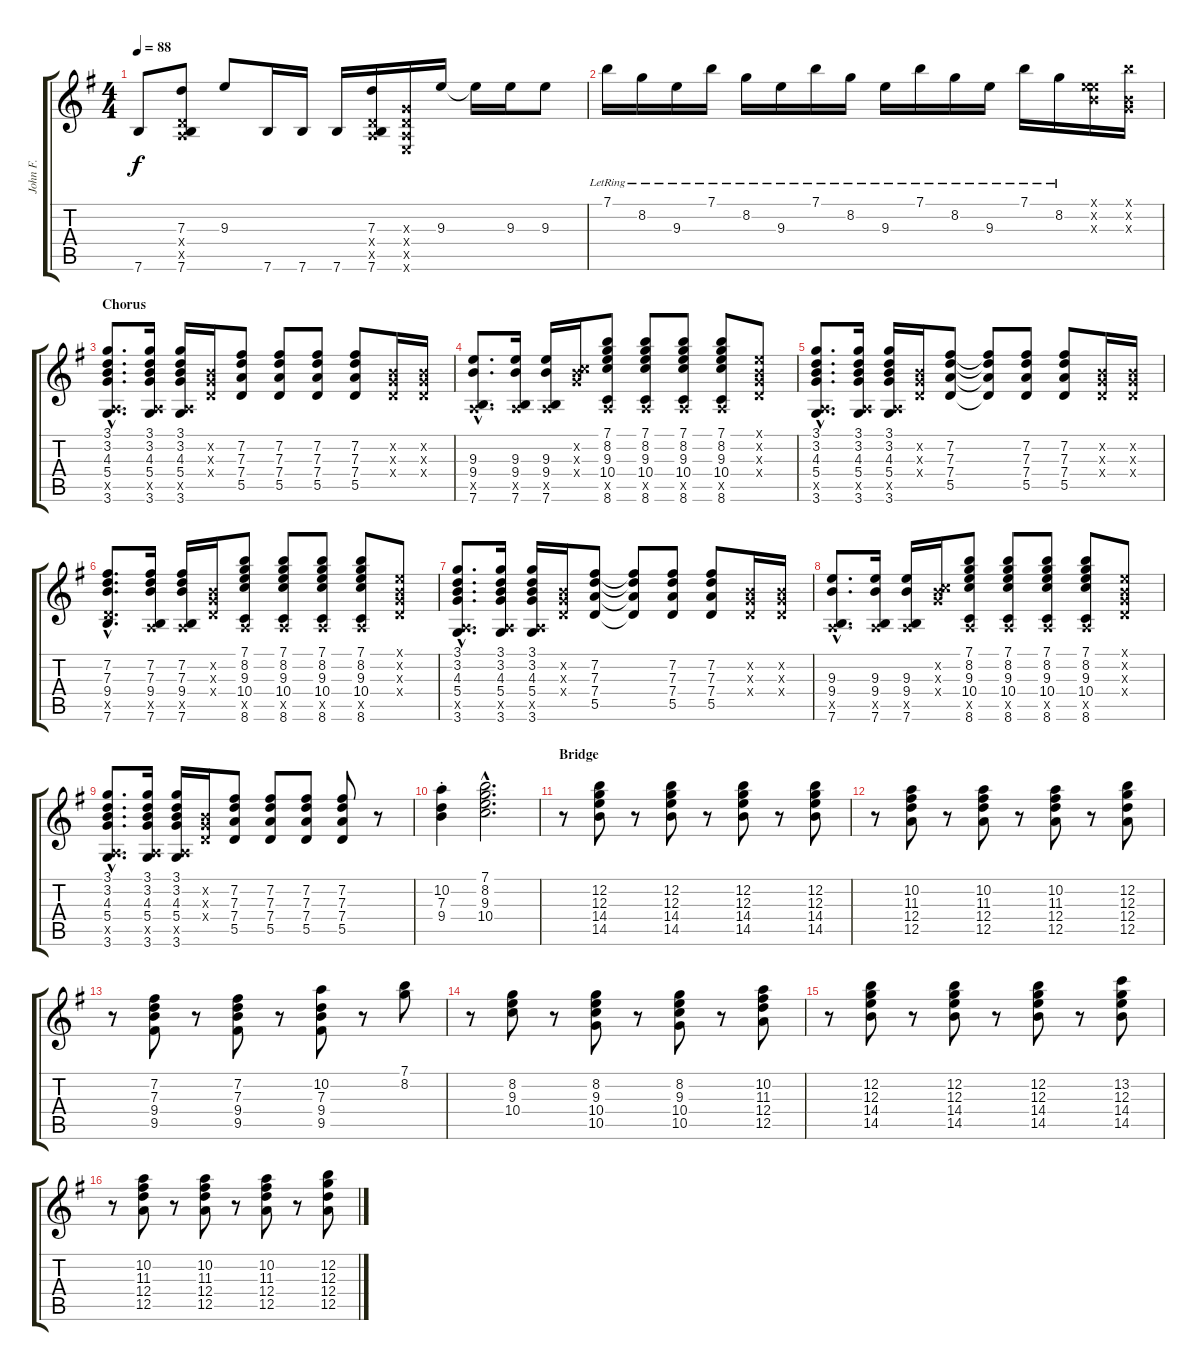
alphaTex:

\track ("John F." "John F.") {instrument electricguitarclean}
\staff {score tabs}
\tuning (E4 B3 G3 D3 A2 E2) {hide}
\ts (4 4)
\tempo 88
\clef g2
\ks g
7.6.8{dy f} (7.3 0.4{x} 0.5{x} 7.6).8 9.3.8 7.6.16 7.6.16 7.6.16 (7.3 0.4{x} 0.5{x} 7.6).16 (0.3{x} 0.4{x} 0.5{x} 0.6{x}).16 9.3.16 9.3{t}.16 9.3.16 9.3.8 |
7.1{lr}.16 8.2{lr}.16 9.3{lr}.16 7.1{lr}.16 8.2{lr}.16 9.3{lr}.16 7.1{lr}.16 8.2{lr}.16 9.3{lr}.16 7.1{lr}.16 8.2{lr}.16 9.3{lr}.16 7.1{lr}.16 8.2{lr}.16 (0.1{x} 0.2{x} 9.3{x}).16 (7.1{x} 0.2{x} 0.3{x}).16 |
\section ("" "Chorus")
(3.1{hac} 3.2{hac} 4.3{hac} 5.4{hac} 0.5{hac x} 3.6{hac}).8{d} (3.1 3.2 4.3 5.4 0.5{x} 3.6).16 (3.1 3.2 4.3 5.4 0.5{x} 3.6).16 (0.2{x} 0.3{x} 0.4{x}).16 (7.2 7.3 7.4 5.5).8 (7.2 7.3 7.4 5.5).8 (7.2 7.3 7.4 5.5).8 (7.2 7.3 7.4 5.5).8 (0.2{x} 0.3{x} 0.4{x}).16 (0.2{x} 0.3{x} 0.4{x}).16 |
(9.3{hac} 9.4{hac} 0.5{hac x} 7.6{hac}).8{d} (9.3 9.4 0.5{x} 7.6).16 (9.3 9.4 0.5{x} 7.6).16 (0.2{x} 0.3{x} 10.4{x}).16 (7.1 8.2 9.3 10.4 0.5{x} 8.6).8 (7.1 8.2 9.3 10.4 0.5{x} 8.6).8 (7.1 8.2 9.3 10.4 0.5{x} 8.6).8 (7.1 8.2 9.3 10.4 0.5{x} 8.6).8 (0.1{x} 0.2{x} 0.3{x} 0.4{x}).8 |
(3.1{hac} 3.2{hac} 4.3{hac} 5.4{hac} 0.5{hac x} 3.6{hac}).8{d} (3.1 3.2 4.3 5.4 0.5{x} 3.6).16 (3.1 3.2 4.3 5.4 0.5{x} 3.6).16 (0.2{x} 0.3{x} 0.4{x}).16 (7.2 7.3 7.4 5.5).8 (7.2{t} 7.3{t} 7.4{t} 5.5{t}).8 (7.2 7.3 7.4 5.5).8 (7.2 7.3 7.4 5.5).8 (0.2{x} 0.3{x} 0.4{x}).16 (0.2{x} 0.3{x} 0.4{x}).16 |
(7.2{hac} 7.3{hac} 9.4{hac} 5.5{hac x} 7.6{hac}).8{d} (7.2 7.3 9.4 0.5{x} 7.6).16 (7.2 7.3 9.4 0.5{x} 7.6).16 (0.2{x} 0.3{x} 0.4{x}).16 (7.1 8.2 9.3 10.4 0.5{x} 8.6).8 (7.1 8.2 9.3 10.4 0.5{x} 8.6).8 (7.1 8.2 9.3 10.4 0.5{x} 8.6).8 (7.1 8.2 9.3 10.4 0.5{x} 8.6).8 (0.1{x} 0.2{x} 0.3{x} 0.4{x}).8 |
(3.1{hac} 3.2{hac} 4.3{hac} 5.4{hac} 0.5{hac x} 3.6{hac}).8{d} (3.1 3.2 4.3 5.4 0.5{x} 3.6).16 (3.1 3.2 4.3 5.4 0.5{x} 3.6).16 (0.2{x} 0.3{x} 0.4{x}).16 (7.2 7.3 7.4 5.5).8 (7.2{t} 7.3{t} 7.4{t} 5.5{t}).8 (7.2 7.3 7.4 5.5).8 (7.2 7.3 7.4 5.5).8 (0.2{x} 0.3{x} 0.4{x}).16 (0.2{x} 0.3{x} 0.4{x}).16 |
(9.3{hac} 9.4{hac} 0.5{hac x} 7.6{hac}).8{d} (9.3 9.4 0.5{x} 7.6).16 (9.3 9.4 0.5{x} 7.6).16 (0.2{x} 0.3{x} 10.4{x}).16 (7.1 8.2 9.3 10.4 0.5{x} 8.6).8 (7.1 8.2 9.3 10.4 0.5{x} 8.6).8 (7.1 8.2 9.3 10.4 0.5{x} 8.6).8 (7.1 8.2 9.3 10.4 0.5{x} 8.6).8 (0.1{x} 0.2{x} 0.3{x} 0.4{x}).8 |
(3.1{hac} 3.2{hac} 4.3{hac} 5.4{hac} 0.5{hac x} 3.6{hac}).8{d} (3.1 3.2 4.3 5.4 0.5{x} 3.6).16 (3.1 3.2 4.3 5.4 0.5{x} 3.6).16 (0.2{x} 0.3{x} 0.4{x}).16 (7.2 7.3 7.4 5.5).8 (7.2 7.3 7.4 5.5).8 (7.2 7.3 7.4 5.5).8 (7.2 7.3 7.4 5.5).8 r.8 |
(10.2{st} 7.3{st} 9.4{st}).4 (7.1{hac} 8.2{hac} 9.3{hac} 10.4{hac}).2{d} |
\section ("" "Bridge")
r.8 (12.2 12.3 14.4 14.5).8 r.8 (12.2 12.3 14.4 14.5).8 r.8 (12.2 12.3 14.4 14.5).8 r.8 (12.2 12.3 14.4 14.5).8 |
r.8 (10.2 11.3 12.4 12.5).8 r.8 (10.2 11.3 12.4 12.5).8 r.8 (10.2 11.3 12.4 12.5).8 r.8 (12.2 12.3 12.4 12.5).8 |
r.8 (7.2 7.3 9.4 9.5).8 r.8 (7.2 7.3 9.4 9.5).8 r.8 (10.2 7.3 9.4 9.5).8 r.8 (7.1 8.2).8 |
r.8 (8.2 9.3 10.4).8 r.8 (8.2 9.3 10.4 10.5).8 r.8 (8.2 9.3 10.4 10.5).8 r.8 (10.2 11.3 12.4 12.5).8 |
r.8 (12.2 12.3 14.4 14.5).8 r.8 (12.2 12.3 14.4 14.5).8 r.8 (12.2 12.3 14.4 14.5).8 r.8 (13.2 12.3 14.4 14.5).8 |
r.8 (10.2 11.3 12.4 12.5).8 r.8 (10.2 11.3 12.4 12.5).8 r.8 (10.2 11.3 12.4 12.5).8 r.8 (12.2 12.3 12.4 12.5).8
